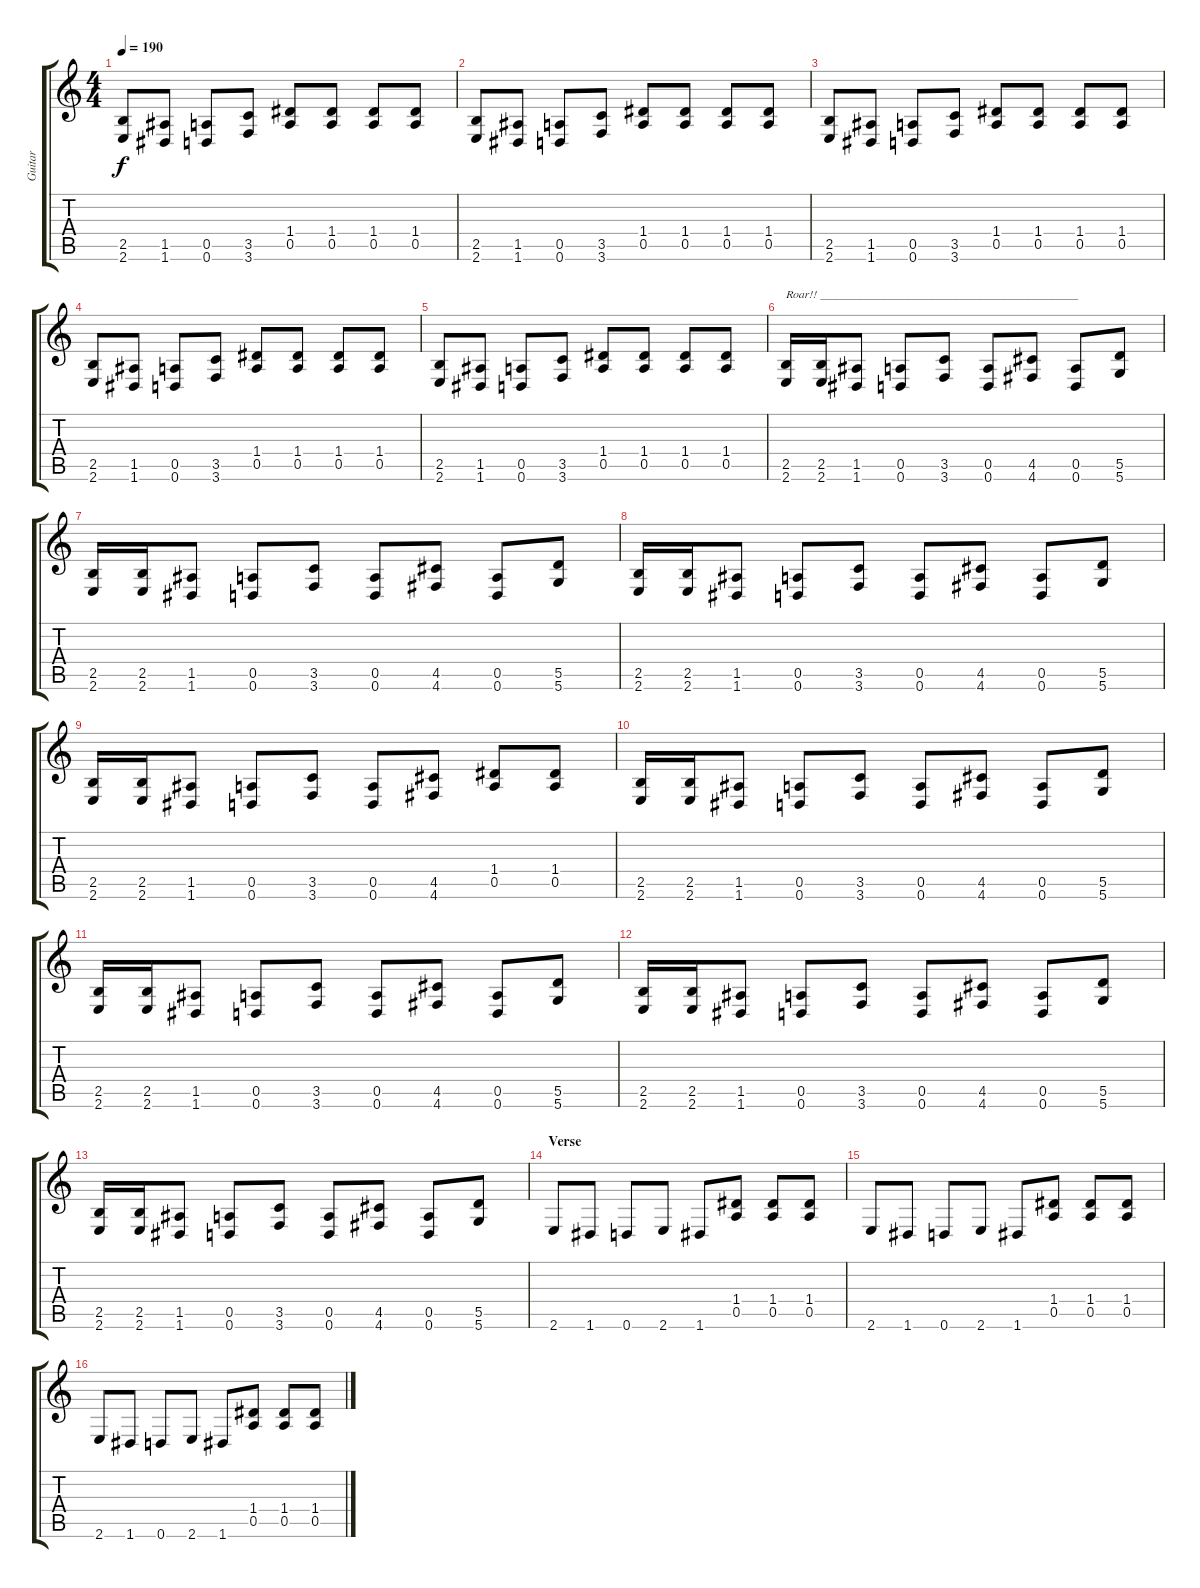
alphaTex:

\track ("Guitar" "Guitar") {instrument distortionguitar}
\staff {score tabs}
\tuning (E4 B3 G3 D3 A2 D2) {hide}
\ts (4 4)
\tempo 190
\clef g2
\ks c
(2.5 2.6).8{dy f} (1.5 1.6).8 (0.5 0.6).8 (3.5 3.6).8 (1.4 0.5).8 (1.4 0.5).8 (1.4 0.5).8 (1.4 0.5).8 |
(2.5 2.6).8 (1.5 1.6).8 (0.5 0.6).8 (3.5 3.6).8 (1.4 0.5).8 (1.4 0.5).8 (1.4 0.5).8 (1.4 0.5).8 |
(2.5 2.6).8 (1.5 1.6).8 (0.5 0.6).8 (3.5 3.6).8 (1.4 0.5).8 (1.4 0.5).8 (1.4 0.5).8 (1.4 0.5).8 |
(2.5 2.6).8 (1.5 1.6).8 (0.5 0.6).8 (3.5 3.6).8 (1.4 0.5).8 (1.4 0.5).8 (1.4 0.5).8 (1.4 0.5).8 |
(2.5 2.6).8 (1.5 1.6).8 (0.5 0.6).8 (3.5 3.6).8 (1.4 0.5).8 (1.4 0.5).8 (1.4 0.5).8 (1.4 0.5).8 |
(2.5 2.6).16{txt "Roar!! ___________________________________________"} (2.5 2.6).16 (1.5 1.6).8 (0.5 0.6).8 (3.5 3.6).8 (0.5 0.6).8 (4.5 4.6).8 (0.5 0.6).8 (5.5 5.6).8 |
(2.5 2.6).16 (2.5 2.6).16 (1.5 1.6).8 (0.5 0.6).8 (3.5 3.6).8 (0.5 0.6).8 (4.5 4.6).8 (0.5 0.6).8 (5.5 5.6).8 |
(2.5 2.6).16 (2.5 2.6).16 (1.5 1.6).8 (0.5 0.6).8 (3.5 3.6).8 (0.5 0.6).8 (4.5 4.6).8 (0.5 0.6).8 (5.5 5.6).8 |
(2.5 2.6).16 (2.5 2.6).16 (1.5 1.6).8 (0.5 0.6).8 (3.5 3.6).8 (0.5 0.6).8 (4.5 4.6).8 (1.4 0.5).8 (1.4 0.5).8 |
(2.5 2.6).16 (2.5 2.6).16 (1.5 1.6).8 (0.5 0.6).8 (3.5 3.6).8 (0.5 0.6).8 (4.5 4.6).8 (0.5 0.6).8 (5.5 5.6).8 |
(2.5 2.6).16 (2.5 2.6).16 (1.5 1.6).8 (0.5 0.6).8 (3.5 3.6).8 (0.5 0.6).8 (4.5 4.6).8 (0.5 0.6).8 (5.5 5.6).8 |
(2.5 2.6).16 (2.5 2.6).16 (1.5 1.6).8 (0.5 0.6).8 (3.5 3.6).8 (0.5 0.6).8 (4.5 4.6).8 (0.5 0.6).8 (5.5 5.6).8 |
(2.5 2.6).16 (2.5 2.6).16 (1.5 1.6).8 (0.5 0.6).8 (3.5 3.6).8 (0.5 0.6).8 (4.5 4.6).8 (0.5 0.6).8 (5.5 5.6).8 |
\section ("" "Verse")
2.6.8 1.6.8 0.6.8 2.6.8 1.6.8 (1.4 0.5).8 (1.4 0.5).8 (1.4 0.5).8 |
2.6.8 1.6.8 0.6.8 2.6.8 1.6.8 (1.4 0.5).8 (1.4 0.5).8 (1.4 0.5).8 |
2.6.8 1.6.8 0.6.8 2.6.8 1.6.8 (1.4 0.5).8 (1.4 0.5).8 (1.4 0.5).8
